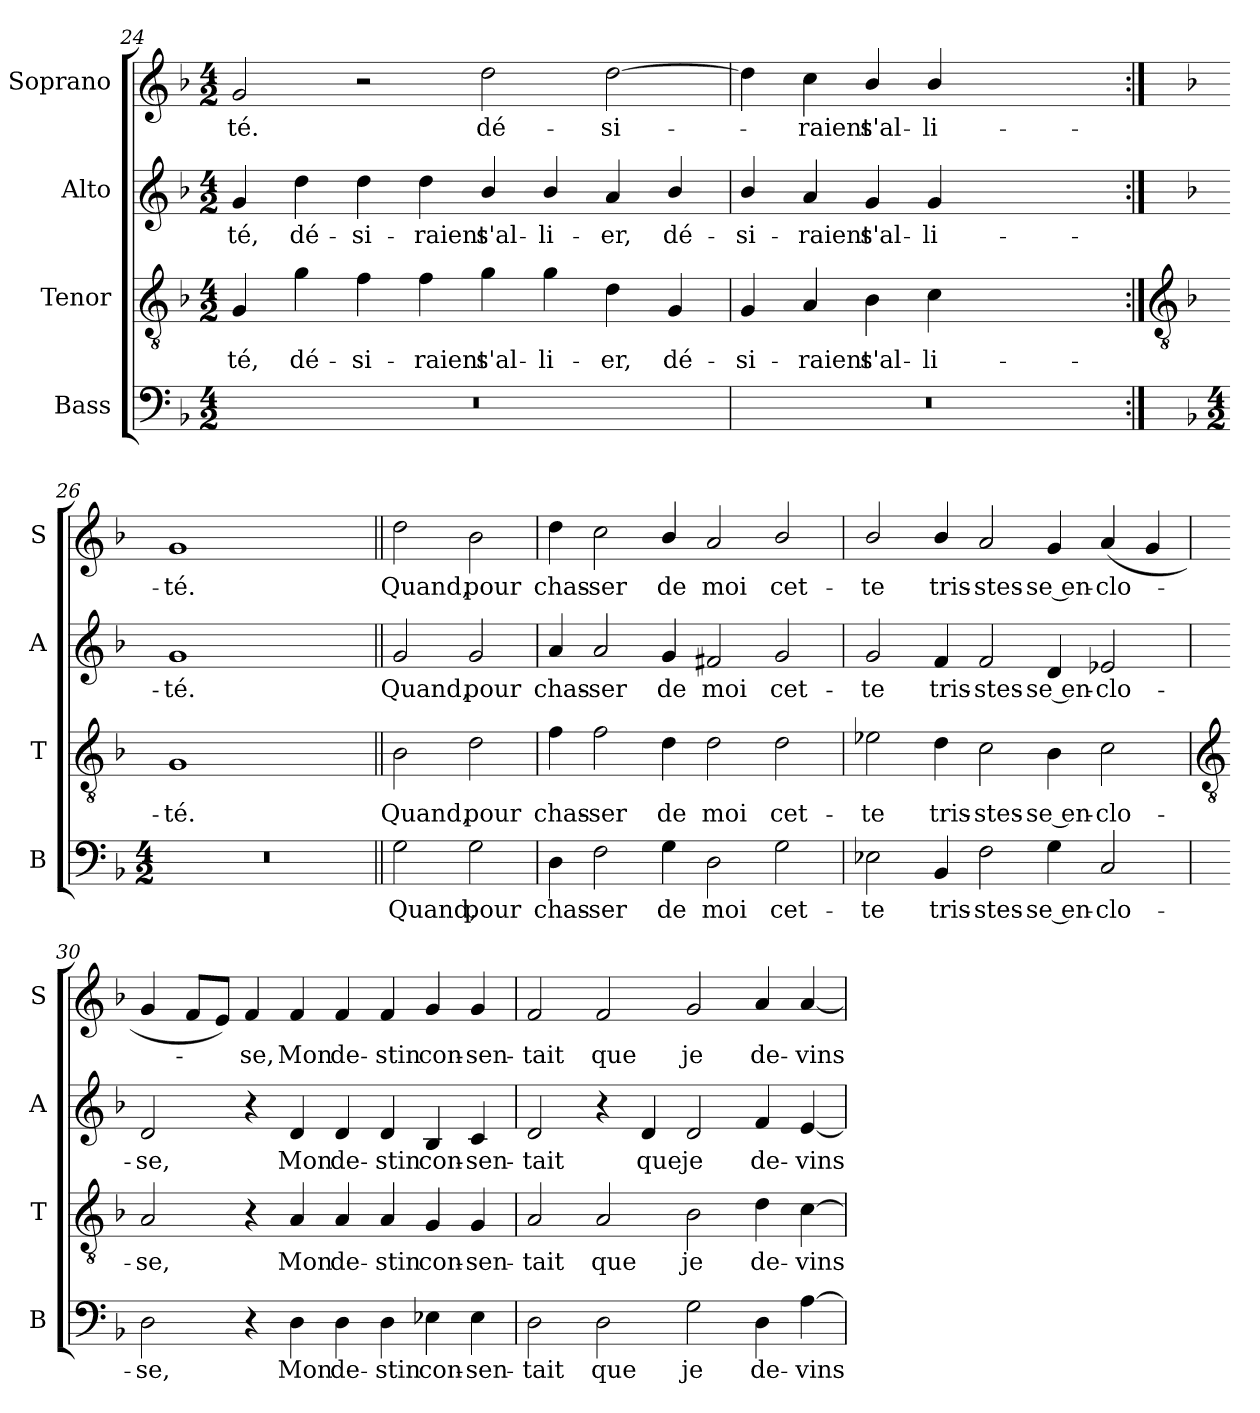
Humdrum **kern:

**kern	**text	**kern	**text	**kern	**text	**kern	**text
*part4	*part4	*part3	*part3	*part2	*part2	*part1	*part1
*staff4	*staff4	*staff3	*staff3	*staff2	*staff2	*staff1	*staff1
*I"Bass	*	*I"Tenor	*	*I"Alto	*	*I"Soprano	*
*I'B	*	*I'T	*	*I'A	*	*I'S	*
*clefF4	*	*clefGv2	*	*clefG2	*	*clefG2	*
*k[b-]	*	*k[b-]	*	*k[b-]	*	*k[b-]	*
*F:	*	*F:	*	*F:	*	*F:	*
*M4/2	*	*M4/2	*	*M4/2	*	*M4/2	*
=24	=24	=24	=24	=24	=24	=24	=24
!	!	!	!LO:LY:b	!	!LO:LY:b	!	!LO:LY:b
0r	.	4G	-té,	4g	-té,	2g	té.
!	!	!	!LO:LY:b	!	!LO:LY:b	!	!
.	.	4g	dé-	4dd	dé-	.	.
!	!	!	!LO:LY:b	!	!LO:LY:b	!	!
.	.	4f	-si-	4dd	-si-	2r	.
!	!	!	!LO:LY:b	!	!LO:LY:b	!	!
.	.	4f	-raient	4dd	-raient	.	.
!	!	!	!LO:LY:b	!	!LO:LY:b	!	!LO:LY:b
.	.	4g	s'al-	4b-/	s'al-	2dd	dé-
!	!	!	!LO:LY:b	!	!LO:LY:b	!	!
.	.	4g	-li-	4b-/	-li-	.	.
!	!	!	!LO:LY:b	!	!LO:LY:b	!	!LO:LY:b
.	.	4d	-er,	4a	-er,	[2dd	-si-
!	!	!	!LO:LY:b	!	!LO:LY:b	!	!
.	.	4G	dé-	4b-/	dé-	.	.
=25	=25	=25	=25	=25	=25	=25	=25
!	!	!	!LO:LY:b	!	!LO:LY:b	!	!
0r	.	4G	-si-	4b-/	-si-	4dd]	.
!	!	!	!LO:LY:b	!	!LO:LY:b	!	!LO:LY:b
.	.	4A	-raient	4a	-raient	4cc	-raient
!	!	!	!LO:LY:b	!	!LO:LY:b	!	!LO:LY:b
.	.	4B-	s'al-	4g	s'al-	4b-/	s'al-
!	!	!	!LO:LY:b	!	!LO:LY:b	!	!LO:LY:b
.	.	4c	-li-	4g	-li-	4b-/	-li-
.	.	1ryy	.	1ryy	.	1ryy	.
!!LO:LB:g=z
=26:|!	=26:|!	=26:|!	=26:|!	=26:|!	=26:|!	=26:|!	=26:|!
*	*	*clefGv2	*	*	*	*	*
*k[b-]	*	*	*	*	*	*	*
*F:	*	*	*	*	*	*	*
*M4/2	*	*	*	*	*	*	*
!	!	!	!LO:LY:b	!	!LO:LY:b	!	!LO:LY:b
0r	.	1G	-té.	1g	-té.	1g	-té.
.	.	1ryy	.	1ryy	.	1ryy	.
=27||	=27||	=27||	=27||	=27||	=27||	=27||	=27||
!	!LO:LY:b	!	!LO:LY:b	!	!LO:LY:b	!	!LO:LY:b
2G	Quand,	2B-	Quand,	2g	Quand,	2dd	Quand,
!	!LO:LY:b	!	!LO:LY:b	!	!LO:LY:b	!	!LO:LY:b
2G	pour	2d	pour	2g	pour	2b-	pour
=28	=28	=28	=28	=28	=28	=28	=28
!	!LO:LY:b	!	!LO:LY:b	!	!LO:LY:b	!	!LO:LY:b
4D	chas-	4f	chas-	4a	chas-	4dd	chas-
!	!LO:LY:b	!	!LO:LY:b	!	!LO:LY:b	!	!LO:LY:b
2F	-ser	2f	-ser	2a	-ser	2cc	-ser
!	!LO:LY:b	!	!LO:LY:b	!	!LO:LY:b	!	!LO:LY:b
4G	de	4d	de	4g	de	4b-/	de
!	!LO:LY:b	!	!LO:LY:b	!	!LO:LY:b	!	!LO:LY:b
2D	moi	2d	moi	2f#X	moi	2a	moi
!	!LO:LY:b	!	!LO:LY:b	!	!LO:LY:b	!	!LO:LY:b
2G	cet-	2d	cet-	2g	cet-	2b-/	cet-
=29	=29	=29	=29	=29	=29	=29	=29
!	!LO:LY:b	!	!LO:LY:b	!	!LO:LY:b	!	!LO:LY:b
2E-X	-te	2e-X	-te	2g	-te	2b-/	-te
!	!LO:LY:b	!	!LO:LY:b	!	!LO:LY:b	!	!LO:LY:b
4BB-	tris-	4d	tris-	4f	tris-	4b-/	tris-
!	!LO:LY:b	!	!LO:LY:b	!	!LO:LY:b	!	!LO:LY:b
2F	-stes-	2c	-stes-	2f	-stes-	2a	-stes-
!	!LO:LY:b	!	!LO:LY:b	!	!LO:LY:b	!	!LO:LY:b
4G	-se en-	4B-	-se en-	4d	-se en-	4g	-se en-
!	!LO:LY:b	!	!LO:LY:b	!	!LO:LY:b	!	!LO:LY:b
2C	-clo-	2c	-clo-	2e-X	-clo-	(<4a	-clo-
.	.	.	.	.	.	4g	.
!!LO:LB:g=z
=30	=30	=30	=30	=30	=30	=30	=30
*	*	*clefGv2	*	*	*	*	*
!	!LO:LY:b	!	!LO:LY:b	!	!LO:LY:b	!	!
2D	-se,	2A	-se,	2d	-se,	4g	.
.	.	.	.	.	.	8fL	.
.	.	.	.	.	.	8eJ)	.
!	!	!	!	!	!	!	!LO:LY:b
4r	.	4r	.	4r	.	4f	se,
!	!LO:LY:b	!	!LO:LY:b	!	!LO:LY:b	!	!LO:LY:b
4D	Mon	4A	Mon	4d	Mon	4f	Mon
!	!LO:LY:b	!	!LO:LY:b	!	!LO:LY:b	!	!LO:LY:b
4D	de-	4A	de-	4d	de-	4f	de-
!	!LO:LY:b	!	!LO:LY:b	!	!LO:LY:b	!	!LO:LY:b
4D	-stin	4A	-stin	4d	-stin	4f	-stin
!	!LO:LY:b	!	!LO:LY:b	!	!LO:LY:b	!	!LO:LY:b
4E-X	con-	4G	con-	4B-	con-	4g	con-
!	!LO:LY:b	!	!LO:LY:b	!	!LO:LY:b	!	!LO:LY:b
4E-	-sen-	4G	-sen-	4c	-sen-	4g	-sen-
=31	=31	=31	=31	=31	=31	=31	=31
!	!LO:LY:b	!	!LO:LY:b	!	!LO:LY:b	!	!LO:LY:b
2D	-tait	2A	-tait	2d	-tait	2f	-tait
!	!LO:LY:b	!	!LO:LY:b	!	!	!	!LO:LY:b
2D	que	2A	que	4r	.	2f	que
!	!	!	!	!	!LO:LY:b	!	!
.	.	.	.	4d	que	.	.
!	!LO:LY:b	!	!LO:LY:b	!	!LO:LY:b	!	!LO:LY:b
2G	je	2B-	je	2d	je	2g	je
!	!LO:LY:b	!	!LO:LY:b	!	!LO:LY:b	!	!LO:LY:b
4D	de-	4d	de-	4f	de-	4a	de-
!	!LO:LY:b	!	!LO:LY:b	!	!LO:LY:b	!	!LO:LY:b
[4A	-vins-	[4c	-vins-	[4e	-vins-	[4a	-vins-
=	=	=	=	=	=	=	=
*-	*-	*-	*-	*-	*-	*-	*-
